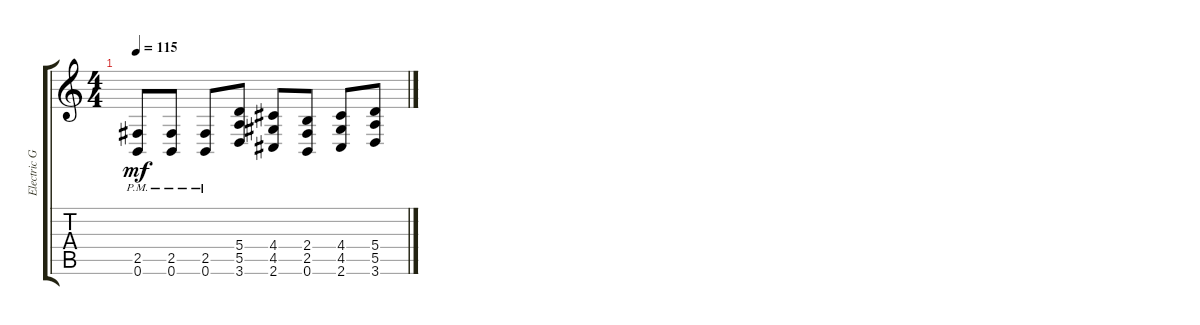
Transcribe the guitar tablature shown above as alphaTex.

\track ("Electric Guitar" "Electric G") {instrument overdrivenguitar}
\staff {score tabs}
\tuning (B3 Gb3 D3 A2 E2 B1) {hide}
\ts (4 4)
\tempo 115
\clef g2
\ks c
(2.5{pm} 0.6{pm}).8{dy mf} (2.5{pm} 0.6{pm}).8 (2.5{pm} 0.6{pm}).8 (5.4 5.5 3.6).8 (4.4 4.5 2.6).8 (2.4 2.5 0.6).8 (4.4 4.5 2.6).8 (5.4 5.5 3.6).8
